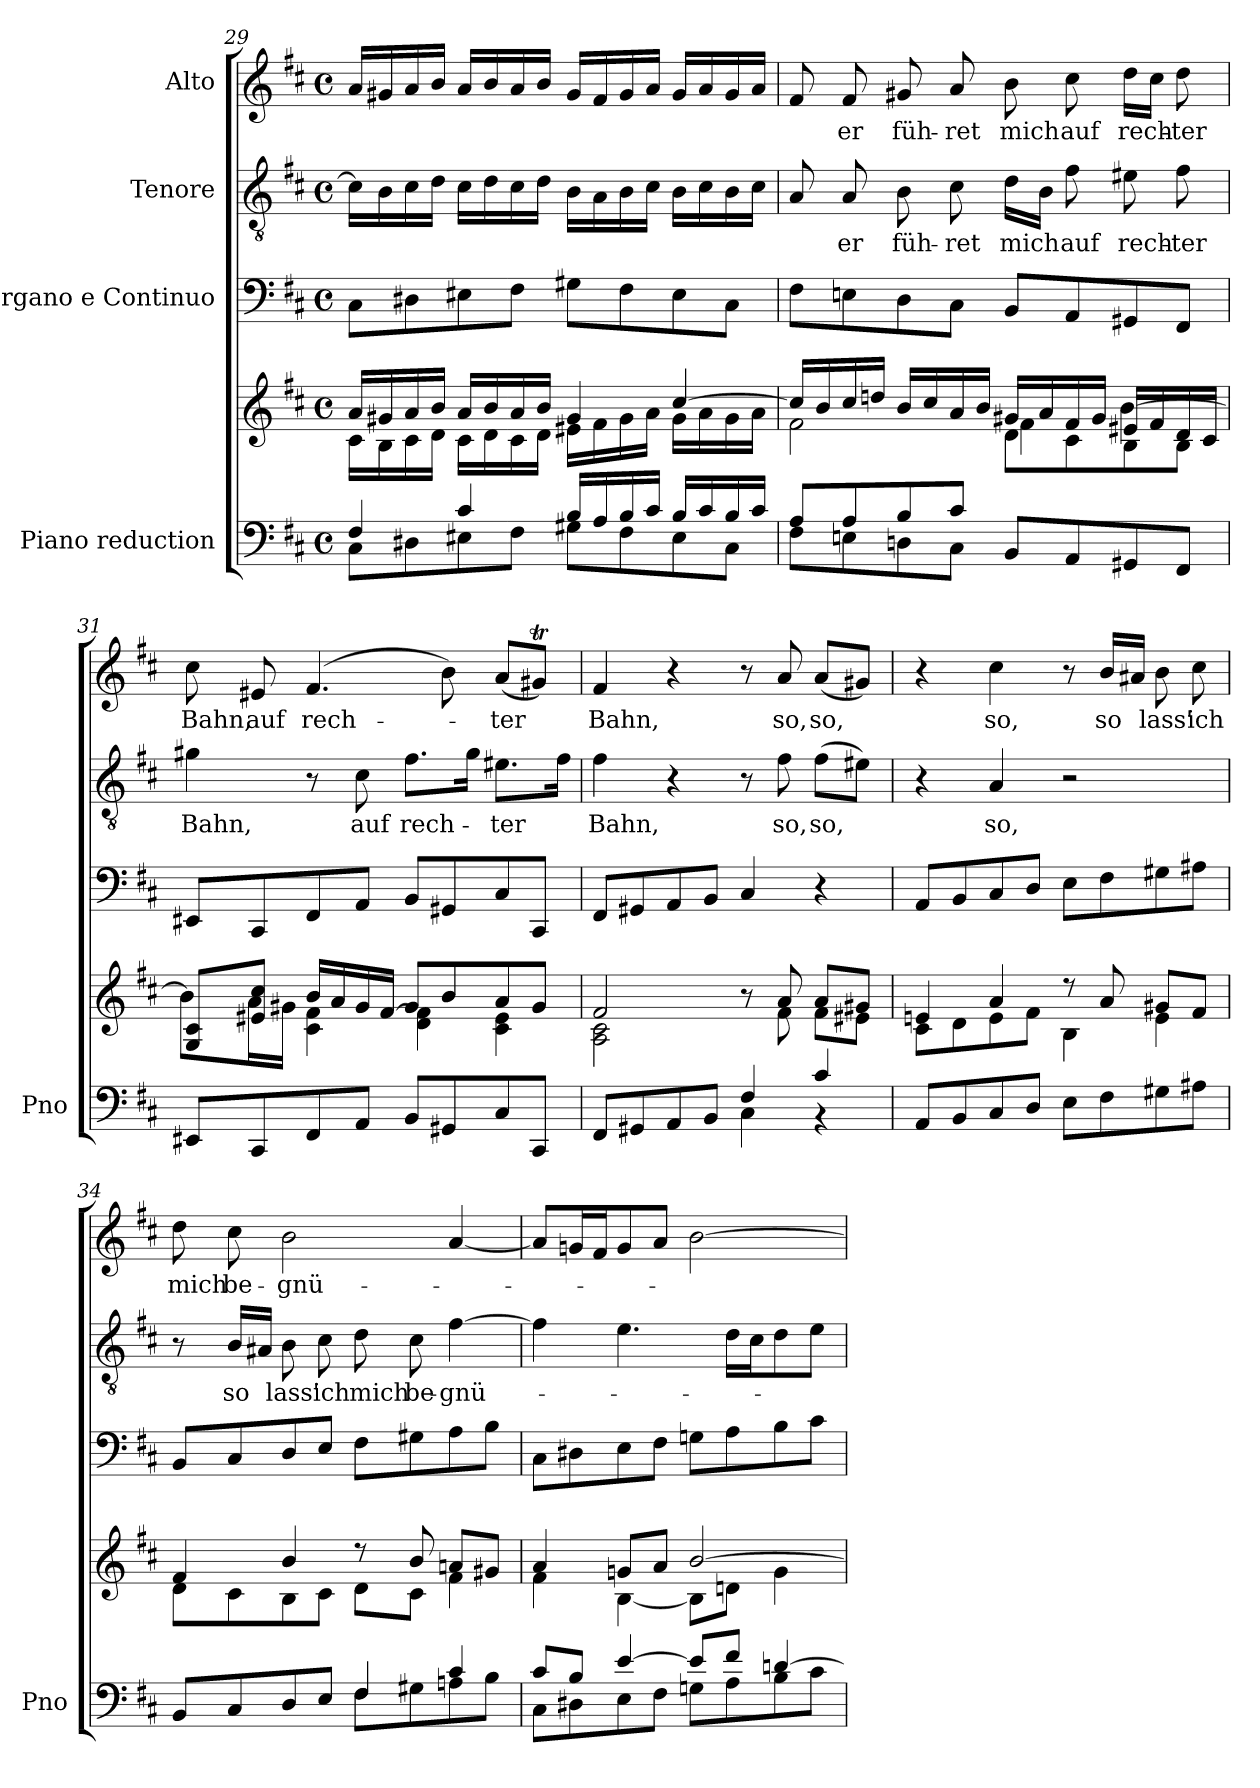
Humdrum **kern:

**kern	**kern	**kern	**kern	**text	**kern	**text
*part4	*part4	*part3	*part2	*part2	*part1	*part1
*staff5	*staff4	*staff3	*staff2	*staff2	*staff1	*staff1
*I"Piano reduction	*	*I"Organo e Continuo	*I"Tenore	*	*I"Alto	*
*I'Pno	*	*	*	*	*	*
!!LO:LB:g=z
*clefF4	*clefG2	*clefF4	*clefGv2	*	*clefG2	*
*k[f#c#]	*k[f#c#]	*k[f#c#]	*k[f#c#]	*	*k[f#c#]	*
*M4/4	*M4/4	*M4/4	*M4/4	*	*M4/4	*
*met(c)	*met(c)	*met(c)	*met(c)	*	*met(c)	*
=29	=29	=29	=29	=29	=29	=29
*^	*^	*	*	*	*	*
4F#/	8C#\L	16a/LL	16c#\LL	8C#\L	16c#\LL]	.	16a/LL	.
.	.	16g#X/	16B\	.	16B\	.	16g#X/	.
.	8D#X\	16a/	16c#\	8D#X\	16c#\	.	16a/	.
.	.	16b/JJ	16d\JJ	.	16d\JJ	.	16b/JJ	.
4c#/	8E#X\	16a/LL	16c#\LL	8E#X\	16c#\LL	.	16a/LL	.
.	.	16b/	16d\	.	16d\	.	16b/	.
.	8F#\J	16a/	16c#\	8F#\J	16c#\	.	16a/	.
.	.	16b/JJ	16d\JJ	.	16d\JJ	.	16b/JJ	.
16B/LL	8G#X\L	4g#/	16e#X\LL	8G#X\L	16B\LL	.	16g#/LL	.
16A/	.	.	16f#\	.	16A\	.	16f#/	.
16B/	8F#\	.	16g#\	8F#\	16B\	.	16g#/	.
16c#/JJ	.	.	16a\JJ	.	16c#\JJ	.	16a/JJ	.
16B/LL	8E#\	[4cc#/	16g#\LL	8E#\	16B\LL	.	16g#/LL	.
16c#/	.	.	16a\	.	16c#\	.	16a/	.
16B/	8C#\J	.	16g#\	8C#\J	16B\	.	16g#/	.
16c#/JJ	.	.	16a\JJ	.	16c#\JJ	.	16a/JJ	.
=30	=30	=30	=30	=30	=30	=30	=30	=30
*	*	*	*^	*	*	*	*	*
8A/L	8F#\L	16cc#/LL]	2f#\	2ryy	8F#\L	8A/	.	8f#/	.
.	.	16b/	.	.	.	.	.	.	.
!	!	!	!	!	!	!	!LO:LY:b	!	!LO:LY:b
8A/	8En\	16cc#/	.	.	8En\	8A/	er	8f#/	er
.	.	16ddn/JJ	.	.	.	.	.	.	.
!	!	!	!	!	!	!	!LO:LY:b	!	!LO:LY:b
8B/	8Dn\	16b/LL	.	.	8D\	8B\	füh-	8g#X/	füh-
.	.	16cc#/	.	.	.	.	.	.	.
!	!	!	!	!	!	!	!LO:LY:b	!	!LO:LY:b
8c#/J	8C#\J	16a/	.	.	8C#\J	8c#\	-ret	8a/	-ret
.	.	16b/JJ	.	.	.	.	.	.	.
!	!	!	!	!	!	!	!LO:LY:b	!	!LO:LY:b
2ryy	8BB/L	16g#X/LL	8d\L	4f#\	8BB/L	16d\LL	mich	8b\	mich
.	.	16a/	.	.	.	16B\JJ	.	.	.
!	!	!	!	!	!	!	!LO:LY:b	!	!LO:LY:b
.	8AA/	16f#/	8c#\	.	8AA/	8f#\	auf	8cc#\	auf
.	.	16g#/JJ	.	.	.	.	.	.	.
!	!	!	!	!	!	!	!LO:LY:b	!	!LO:LY:b
.	8GG#X/	16e#X/LL	8B\	[4b\	8GG#X/	8e#X\	rech-	16dd\LL	rech-
.	.	16f#/	.	.	.	.	.	16cc#\JJ	.
!	!	!	!	!	!	!	!LO:LY:b	!	!LO:LY:b
.	8FF#/J	16d/	8B\J	.	8FF#/J	8f#\	-ter	8dd\	-ter
.	.	16c#/JJ	.	.	.	.	.	.	.
*v	*v	*	*	*	*	*	*	*	*
*	*	*v	*v	*	*	*	*	*
=31	=31	=31	=31	=31	=31	=31	=31
!	!	!	!	!	!LO:LY:b	!	!LO:LY:b
8EE#X/L	8G/ 8c#/L	8b\L]	8EE#X/L	4g#X\	Bahn,	8cc#\	Bahn,
!	!	!	!	!	!	!	!LO:LY:b
8CC#/	8e#X/ 8cc#/J	16a\L	8CC#/	.	.	8e#X/	auf
.	.	16g#X\JJ	.	.	.	.	.
!	!	!	!	!	!	!	!LO:LY:b
8FF#/	16b/LL	4c#\ 4f#\	8FF#/	8r	.	(>4.f#/	rech-
.	16a/	.	.	.	.	.	.
!	!	!	!	!	!LO:LY:b	!	!
8AA/J	16g#/	.	8AA/J	8c#\	auf	.	.
.	[16f#/JJ	.	.	.	.	.	.
!	!	!	!	!	!LO:LY:b	!	!
8BB/L	8g#/L	4d\ 4f#\]	8BB/L	8.f#\L	rech-	.	.
8GG#X/	8b/	.	8GG#X/	.	.	8b\)	.
.	.	.	.	16g#\Jk	.	.	.
!	!	!	!	!	!LO:LY:b	!	!LO:LY:b
8C#/	8a/	4c#\ 4e#\	8C#/	8.e#X\L	-ter	(<8a/L	-ter
8CC#/J	8g#/J	.	8CC#/J	.	.	8g#Xt/J)	.
.	.	.	.	16f#\Jk	.	.	.
!!LO:LB:g=z
=32	=32	=32	=32	=32	=32	=32	=32
*^	*	*	*	*	*	*	*
!	!	!	!	!	!	!LO:LY:b	!	!LO:LY:b
8FF#/L	2ryy	2f#/	2A\ 2c#\	8FF#/L	4f#\	Bahn,	4f#/	Bahn,
8GG#X/	.	.	.	8GG#X/	.	.	.	.
8AA/	.	.	.	8AA/	4r	.	4r	.
8BB/J	.	.	.	8BB/J	.	.	.	.
4F#/	4C#\	8r	8ryy	4C#/	8r	.	8r	.
!	!	!	!	!	!	!LO:LY:b	!	!LO:LY:b
.	.	8a/	8f#\	.	8f#\	so,	8a/	so,
!	!	!	!	!	!	!LO:LY:b	!	!LO:LY:b
4c#/	4r	8a/L	8f#\L	4r	(>8f#\L	so,	(<8a/L	so,
.	.	8g#X/J	8e#X\J	.	8e#X\J)	.	8g#X/J)	.
*v	*v	*	*	*	*	*	*	*
=33	=33	=33	=33	=33	=33	=33	=33
8AA/L	4en/	8c#\L	8AA/L	4r	.	4r	.
8BB/	.	8d\	8BB/	.	.	.	.
!	!	!	!	!	!LO:LY:b	!	!LO:LY:b
8C#/	4a/	8e\	8C#/	4A/	so,	4cc#\	so,
8D/J	.	8f#\J	8D/J	.	.	.	.
8E\L	8r	4B\	8E\L	2r	.	8r	.
!	!	!	!	!	!	!	!LO:LY:b
8F#\	8a/	.	8F#\	.	.	16b/LL	so
.	.	.	.	.	.	16a#X/JJ	.
!	!	!	!	!	!	!	!LO:LY:b
8G#X\	8g#X/L	4e\	8G#X\	.	.	8b\	lass'
!	!	!	!	!	!	!	!LO:LY:b
8A#X\J	8f#/J	.	8A#X\J	.	.	8cc#\	ich
=34	=34	=34	=34	=34	=34	=34	=34
*^	*	*	*	*	*	*	*
!	!	!	!	!	!	!	!	!LO:LY:b
8BB/L	2ryy	4f#/	8d\L	8BB/L	8r	.	8dd\	mich
!	!	!	!	!	!	!LO:LY:b	!	!LO:LY:b
8C#/	.	.	8c#\	8C#/	16B/LL	so	8cc#\	be-
.	.	.	.	.	16A#X/JJ	.	.	.
!	!	!	!	!	!	!LO:LY:b	!	!LO:LY:b
8D/	.	4b/	8B\	8D/	8B\	lass'	2b\	-gnü-
!	!	!	!	!	!	!LO:LY:b	!	!
8E/J	.	.	8c#\J	8E/J	8c#\	ich	.	.
!	!	!	!	!	!	!LO:LY:b	!	!
4F#/	8F#\L	8r	8d\L	8F#\L	8d\	mich	.	.
!	!	!	!	!	!	!LO:LY:b	!	!
.	8G#X\	8b/	8c#\J	8G#X\	8c#\	be-	.	.
!	!	!	!	!	!	!LO:LY:b	!	!
4c#/	8An\	8an/L	4f#\	8A\	[4f#\	-gnü-	[4a/	.
.	8B\J	8g#X/J	.	8B\J	.	.	.	.
=35	=35	=35	=35	=35	=35	=35	=35	=35
8c#/L	8C#\L	4a/	4f#\	8C#\L	4f#\]	.	8a/L]	.
8B/J	8D#X\	.	.	8D#X\	.	.	16gn/L	.
.	.	.	.	.	.	.	16f#/J	.
[4e/	8E\	8gn/L	[4B\	8E\	4.e\	.	8g/	.
.	8F#\J	8a/J	.	8F#\J	.	.	8a/J	.
8e/L]	8Gn\L	[2b/	8B\L]	8Gn\L	.	.	[2b\	.
8f#/J	8A\	.	8dn\J	8A\	16d\LL	.	.	.
.	.	.	.	.	16c#\J	.	.	.
[4dn/	8B\	.	4g\	8B\	8d\	.	.	.
.	8c#\J	.	.	8c#\J	8e\J	.	.	.
*v	*v	*	*	*	*	*	*	*
*	*v	*v	*	*	*	*	*
=	=	=	=	=	=	=
*-	*-	*-	*-	*-	*-	*-
